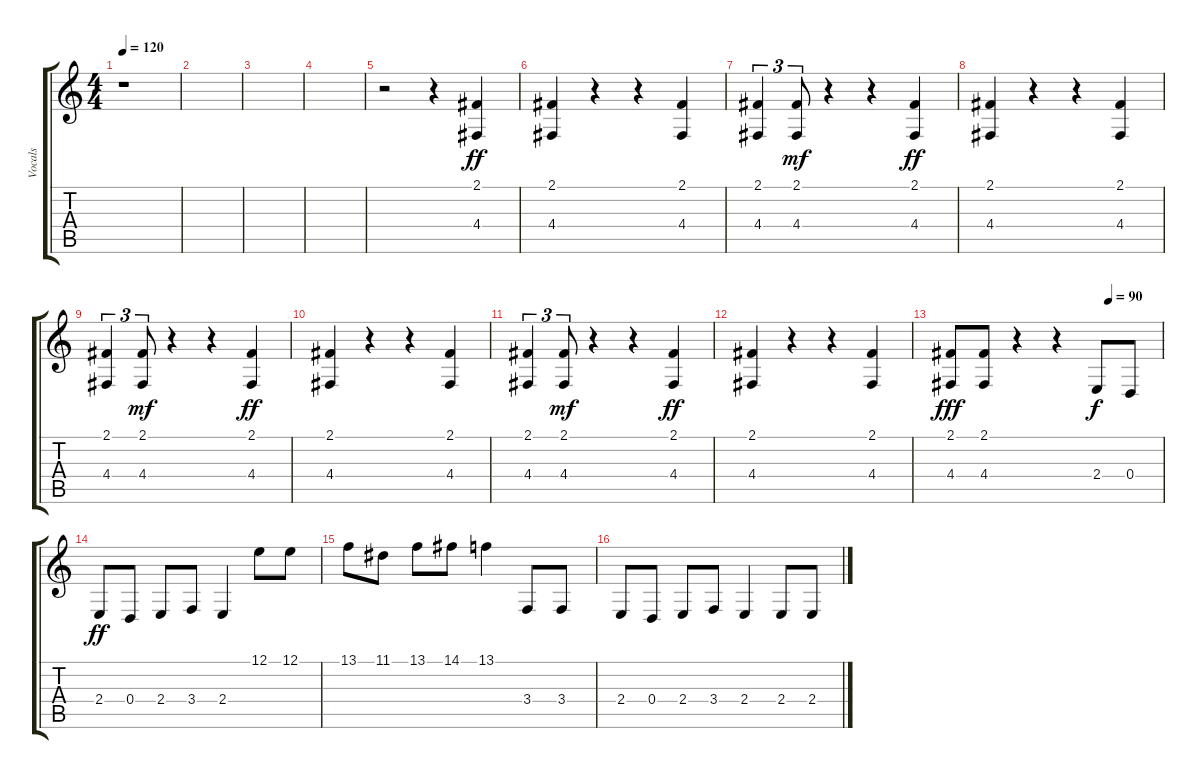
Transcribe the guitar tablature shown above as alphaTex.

\track ("Vocals" "Vocals") {instrument altosax}
\staff {score tabs}
\tuning (E4 B3 G3 D3 A2 E2) {hide}
\ts (4 4)
\tempo 120
\clef g2
\ks c
r.1{dy ff instrument altosax} |
|
|
|
r.2 r.4 (2.1 4.4).4 |
(2.1 4.4).4 r.4 r.4 (2.1 4.4).4 |
(2.1 4.4).4{tu (3 2)} (2.1 4.4).8{tu (3 2) dy mf} r.4 r.4 (2.1 4.4).4{dy ff} |
(2.1 4.4).4 r.4 r.4 (2.1 4.4).4 |
(2.1 4.4).4{tu (3 2)} (2.1 4.4).8{tu (3 2) dy mf} r.4 r.4 (2.1 4.4).4{dy ff} |
(2.1 4.4).4 r.4 r.4 (2.1 4.4).4 |
(2.1 4.4).4{tu (3 2)} (2.1 4.4).8{tu (3 2) dy mf} r.4 r.4 (2.1 4.4).4{dy ff} |
(2.1 4.4).4 r.4 r.4 (2.1 4.4).4 |
\tempo (90 0.75)
(2.1 4.4).8{dy fff} (2.1 4.4).8 r.4 r.4 2.4.8{dy f} 0.4.8 |
2.4.8{dy ff} 0.4.8 2.4.8 3.4.8 2.4.4 12.1.8 12.1.8 |
13.1.8 11.1.8 13.1.8 14.1.8 13.1.4 3.4.8 3.4.8 |
2.4.8 0.4.8 2.4.8 3.4.8 2.4.4 2.4.8 2.4.8
